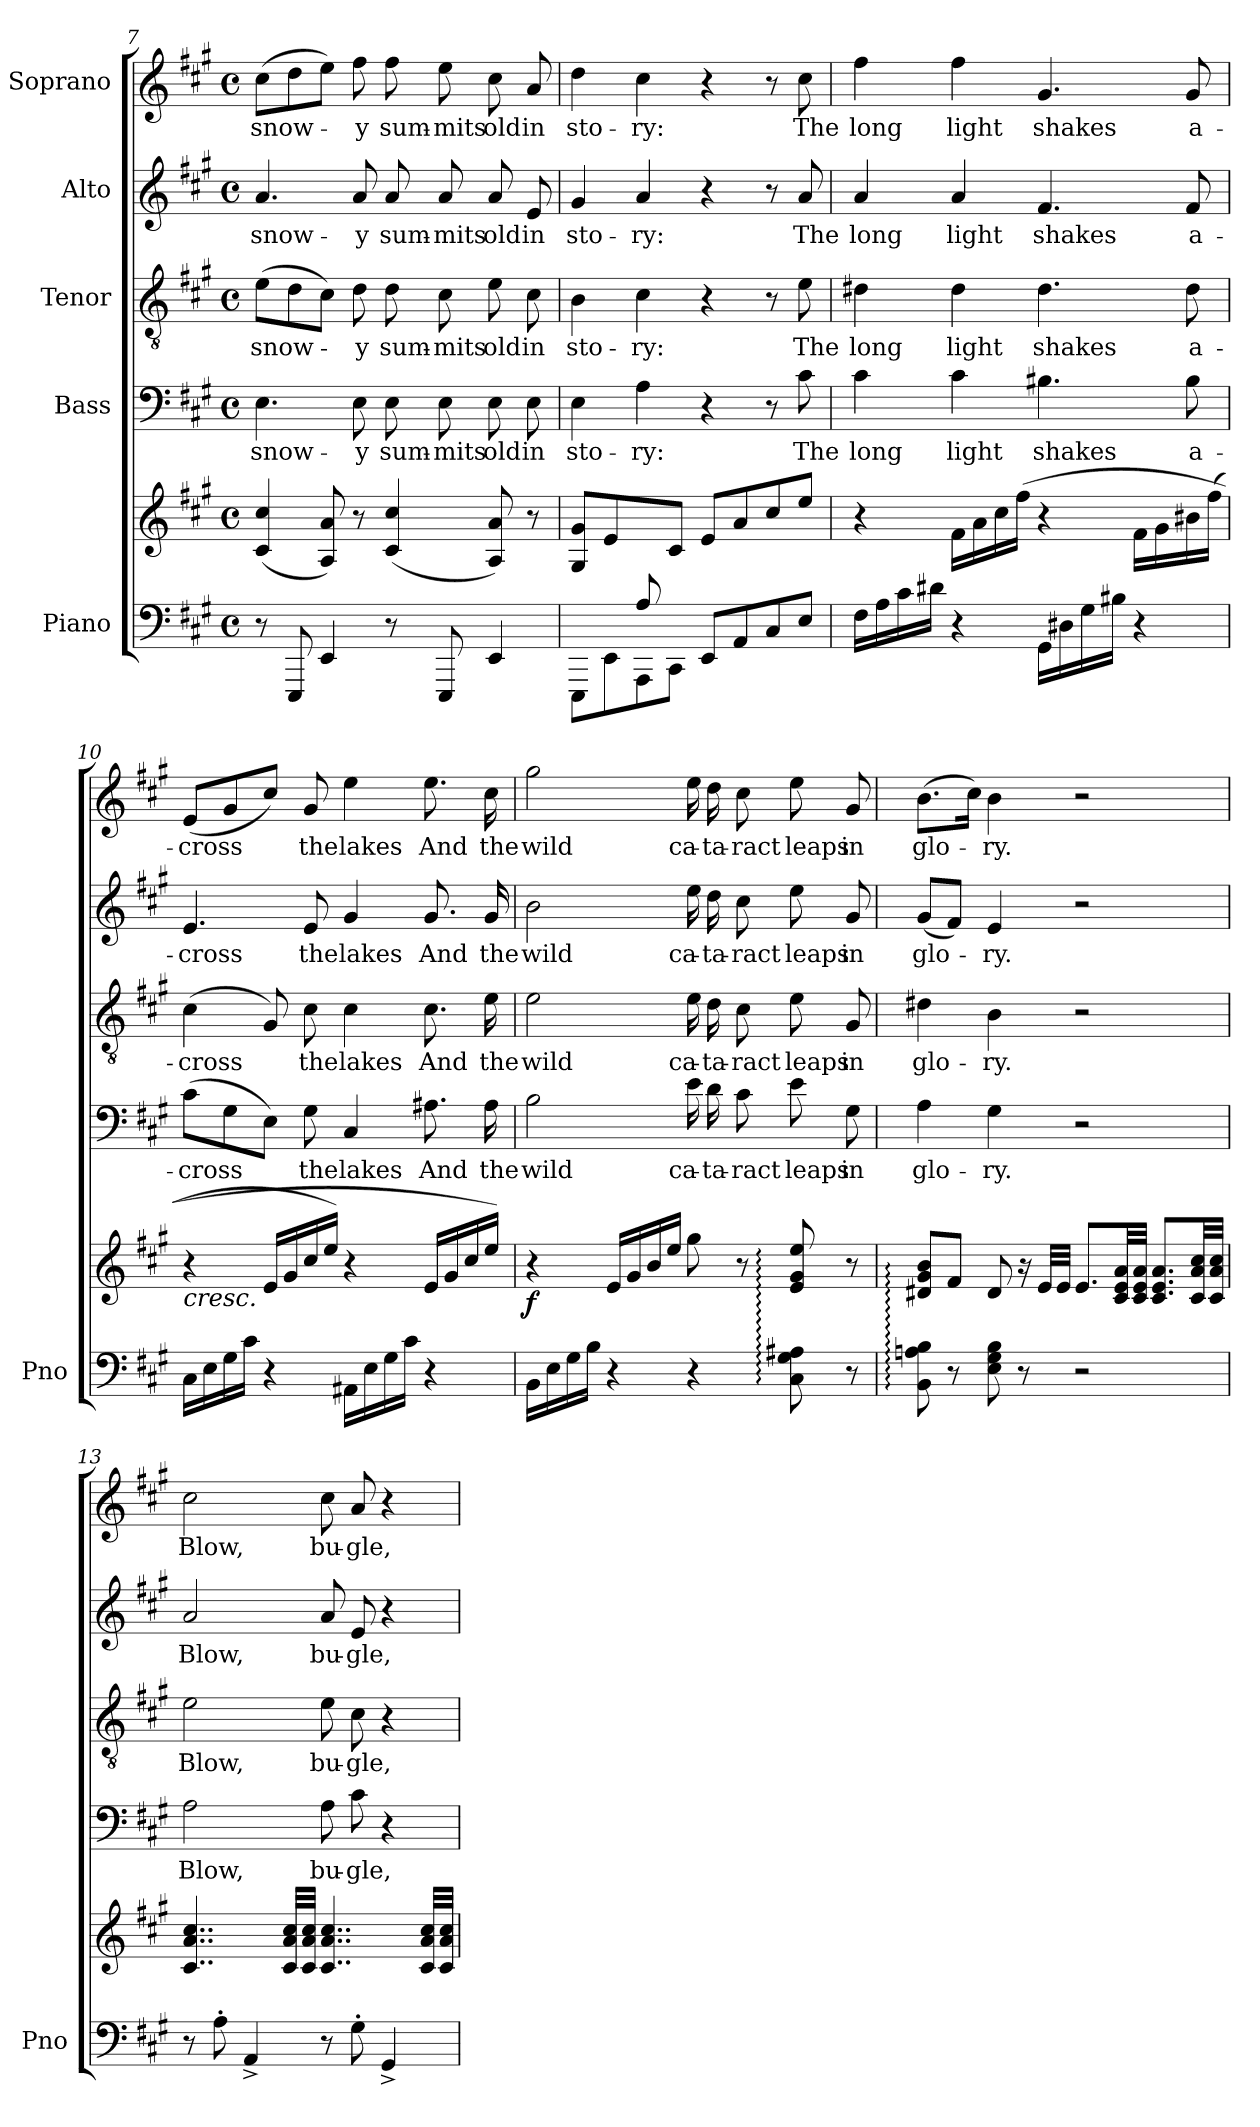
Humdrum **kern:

**kern	**kern	**dynam	**kern	**text	**kern	**text	**kern	**text	**kern	**text
*part5	*part5	*part5	*part4	*part4	*part3	*part3	*part2	*part2	*part1	*part1
*staff6	*staff5	*staff5/6	*staff4	*staff4	*staff3	*staff3	*staff2	*staff2	*staff1	*staff1
*I"Piano	*	*	*I"Bass	*	*I"Tenor	*	*I"Alto	*	*I"Soprano	*
*I'Pno	*	*	*	*	*	*	*	*	*	*
*clefF4	*clefG2	*	*clefF4	*	*clefGv2	*	*clefG2	*	*clefG2	*
*k[f#c#g#]	*k[f#c#g#]	*	*k[f#c#g#]	*	*k[f#c#g#]	*	*k[f#c#g#]	*	*k[f#c#g#]	*
*M4/4	*M4/4	*	*M4/4	*	*M4/4	*	*M4/4	*	*M4/4	*
*met(c)	*met(c)	*	*met(c)	*	*met(c)	*	*met(c)	*	*met(c)	*
=7	=7	=7	=7	=7	=7	=7	=7	=7	=7	=7
!	!	!	!	!LO:LY:b	!	!LO:LY:b	!	!LO:LY:b	!	!LO:LY:b
8r	(>4c#/ 4cc#/	.	4.E\	snow-	(8e\L	snow-	4.a/	snow-	(8cc#\L	snow-
8EEE/	.	.	.	.	8d\	.	.	.	8dd\	.
4EE/	8A/ 8a/)	.	.	.	8c#\J)	.	.	.	8ee\J)	.
!	!	!	!	!LO:LY:b	!	!LO:LY:b	!	!LO:LY:b	!	!LO:LY:b
.	8r	.	8E\	-y	8d\	-y	8a/	-y	8ff#\	-y
!	!	!	!	!LO:LY:b	!	!LO:LY:b	!	!LO:LY:b	!	!LO:LY:b
8r	(>4c#/ 4cc#/	.	8E\	sum-	8d\	sum-	8a/	sum-	8ff#\	sum-
!	!	!	!	!LO:LY:b	!	!LO:LY:b	!	!LO:LY:b	!	!LO:LY:b
8EEE/	.	.	8E\	-mits	8c#\	-mits	8a/	-mits	8ee\	-mits
!	!	!	!	!LO:LY:b	!	!LO:LY:b	!	!LO:LY:b	!	!LO:LY:b
4EE/	8A/ 8a/)	.	8E\	old	8e\	old	8a/	old	8cc#\	old
!	!	!	!	!LO:LY:b	!	!LO:LY:b	!	!LO:LY:b	!	!LO:LY:b
.	8r	.	8E\	in	8c#\	in	8e/	in	8a/	in
=8	=8	=8	=8	=8	=8	=8	=8	=8	=8	=8
*^	*	*	*	*	*	*	*	*	*	*
!	!	!	!	!	!LO:LY:b	!	!LO:LY:b	!	!LO:LY:b	!	!LO:LY:b
4ryy	8EEE\L	8G#/ 8g#/L	.	4E\	sto-	4B\	sto-	4g#/	sto-	4dd\	sto-
.	8EE\	8e/	.	.	.	.	.	.	.	.	.
!	!	!	!	!	!LO:LY:b	!	!LO:LY:b	!	!LO:LY:b	!	!LO:LY:b
8A/	8AAA\	8ryy	.	4A\	-ry:	4c#\	-ry:	4a/	-ry:	4cc#\	-ry:
2ryy	8CC#\J	8c#/J	.	.	.	.	.	.	.	.	.
.	8EE/L	8e/L	.	4r	.	4r	.	4r	.	4r	.
.	8AA/	8a/	.	.	.	.	.	.	.	.	.
.	8C#/	8cc#/	.	8r	.	8r	.	8r	.	8r	.
!	!	!	!	!	!LO:LY:b	!	!LO:LY:b	!	!LO:LY:b	!	!LO:LY:b
8ryy	8E/J	8ee/J	.	8c#\	The	8e\	The	8a/	The	8cc#\	The
=9	=9	=9	=9	=9	=9	=9	=9	=9	=9	=9	=9
!	!	!	!	!	!LO:LY:b	!	!LO:LY:b	!	!LO:LY:b	!	!LO:LY:b
*v	*v	*	*	*	*	*	*	*	*	*	*
(16F#\LL	4r	.	4c#\	long	4d#X\	long	4a/	long	4ff#\	long
16A\	.	.	.	.	.	.	.	.	.	.
16c#\	.	.	.	.	.	.	.	.	.	.
16d#X\JJ	.	.	.	.	.	.	.	.	.	.
!	!	!	!	!LO:LY:b	!	!LO:LY:b	!	!LO:LY:b	!	!LO:LY:b
4r	16f#\LL	.	4c#\	light	4d#\	light	4a/	light	4ff#\	light
.	16a\	.	.	.	.	.	.	.	.	.
.	16cc#\	.	.	.	.	.	.	.	.	.
.	(16ff#\JJ	.	.	.	.	.	.	.	.	.
!	!	!	!	!LO:LY:b	!	!LO:LY:b	!	!LO:LY:b	!	!LO:LY:b
(16GG#\LL	4r	.	4.B#X\	shakes	4.d#\	shakes	4.f#/	shakes	4.g#/	shakes
16D#X\	.	.	.	.	.	.	.	.	.	.
16G#\	.	.	.	.	.	.	.	.	.	.
16B#X\JJ	.	.	.	.	.	.	.	.	.	.
4r	16f#\LL	.	.	.	.	.	.	.	.	.
.	16g#\	.	.	.	.	.	.	.	.	.
!	!	!	!	!LO:LY:b	!	!LO:LY:b	!	!LO:LY:b	!	!LO:LY:b
.	16b#X\	.	8B#\	a-	8d#\	a-	8f#/	a-	8g#/	a-
.	(16ff#\JJ	.	.	.	.	.	.	.	.	.
!!LO:PB:g=z
=10	=10	=10	=10	=10	=10	=10	=10	=10	=10	=10
!	!LO:TX:b:i:t=cresc.	!	!	!	!	!	!	!	!	!
!	!	!	!	!LO:LY:b	!	!LO:LY:b	!	!LO:LY:b	!	!LO:LY:b
(<16C#\LL	4r	.	(8c#\L	-cross	(4c#\	-cross	4.e/	-cross	(8e/L	-cross
16E\	.	.	.	.	.	.	.	.	.	.
16G#\	.	.	8G#\	.	.	.	.	.	8g#/	.
16c#\JJ	.	.	.	.	.	.	.	.	.	.
4r	16e/LL	.	8E\J)	.	8G#/)	.	.	.	8cc#/J)	.
.	16g#/	.	.	.	.	.	.	.	.	.
!	!	!	!	!LO:LY:b	!	!LO:LY:b	!	!LO:LY:b	!	!LO:LY:b
.	16cc#/	.	8G#\	the	8c#\	the	8e/	the	8g#/	the
.	16ee/JJ)	.	.	.	.	.	.	.	.	.
!	!	!	!	!LO:LY:b	!	!LO:LY:b	!	!LO:LY:b	!	!LO:LY:b
16AA#X\LL	4r	.	4C#/	lakes	4c#\	lakes	4g#/	lakes	4ee\	lakes
16E\	.	.	.	.	.	.	.	.	.	.
16G#\	.	.	.	.	.	.	.	.	.	.
16c#\JJ	.	.	.	.	.	.	.	.	.	.
!	!	!	!	!LO:LY:b	!	!LO:LY:b	!	!LO:LY:b	!	!LO:LY:b
4r	16e/LL	.	8.A#X\	And	8.c#\	And	8.g#/	And	8.ee\	And
.	16g#/	.	.	.	.	.	.	.	.	.
.	16cc#/	.	.	.	.	.	.	.	.	.
!	!	!	!	!LO:LY:b	!	!LO:LY:b	!	!LO:LY:b	!	!LO:LY:b
.	16ee/JJ)	.	16A#\	the	16e\	the	16g#/	the	16cc#\	the
=11	=11	=11	=11	=11	=11	=11	=11	=11	=11	=11
!	!	!LO:DY:b	!	!LO:LY:b	!	!LO:LY:b	!	!LO:LY:b	!	!LO:LY:b
16BB\LL	4r	f	2B\	wild	2e\	wild	2b\	wild	2gg#\	wild
16E\	.	.	.	.	.	.	.	.	.	.
16G#\	.	.	.	.	.	.	.	.	.	.
16B\JJ	.	.	.	.	.	.	.	.	.	.
4r	16e/LL	.	.	.	.	.	.	.	.	.
.	16g#/	.	.	.	.	.	.	.	.	.
.	16b/	.	.	.	.	.	.	.	.	.
.	16ee/JJ	.	.	.	.	.	.	.	.	.
!	!	!	!	!LO:LY:b	!	!LO:LY:b	!	!LO:LY:b	!	!LO:LY:b
4r	8gg#\)	.	16e\	ca-	16e\	ca-	16ee\	ca-	16ee\	ca-
!	!	!	!	!LO:LY:b	!	!LO:LY:b	!	!LO:LY:b	!	!LO:LY:b
.	.	.	16d\	-ta-	16d\	-ta-	16dd\	-ta-	16dd\	-ta-
!	!	!	!	!LO:LY:b	!	!LO:LY:b	!	!LO:LY:b	!	!LO:LY:b
.	8r	.	8c#\	-ract	8c#\	-ract	8cc#\	-ract	8cc#\	-ract
!	!	!	!	!LO:LY:b	!	!LO:LY:b	!	!LO:LY:b	!	!LO:LY:b
8C#\:: 8G#\:: 8A#X\::	8e/:: 8g#/:: 8ee/::	.	8e\	leaps	8e\	leaps	8ee\	leaps	8ee\	leaps
!	!	!	!	!LO:LY:b	!	!LO:LY:b	!	!LO:LY:b	!	!LO:LY:b
8r	8r	.	8G#\	in	8G#/	in	8g#/	in	8g#/	in
!!LO:LB:g=z
=12	=12	=12	=12	=12	=12	=12	=12	=12	=12	=12
!	!	!	!	!LO:LY:b	!	!LO:LY:b	!	!LO:LY:b	!	!LO:LY:b
8BB\:: 8An\:: 8B\::	8d#X/:: 8g#/:: 8b/::L	.	4A\	glo-	4d#X\	glo-	(8g#/L	glo-	(8.b\L	glo-
8r	8f#/J	.	.	.	.	.	8f#/J)	.	.	.
.	.	.	.	.	.	.	.	.	16cc#\Jk)	.
!	!	!	!	!LO:LY:b	!	!LO:LY:b	!	!LO:LY:b	!	!LO:LY:b
8E\ 8G#\ 8B\	8d#/	.	4G#\	-ry.	4B\	-ry.	4e/	-ry.	4b\	-ry.
8r	16r	.	.	.	.	.	.	.	.	.
.	32e/LLL	.	.	.	.	.	.	.	.	.
.	32e/JJJ	.	.	.	.	.	.	.	.	.
2r	8.e/L	.	2r	.	2r	.	2r	.	2r	.
.	32c#/ 32e/ 32a/LL	.	.	.	.	.	.	.	.	.
.	32c#/ 32e/ 32a/JJJ	.	.	.	.	.	.	.	.	.
.	8.c#/ 8.e/ 8.a/L	.	.	.	.	.	.	.	.	.
.	32c#/ 32a/ 32cc#/LL	.	.	.	.	.	.	.	.	.
.	32c#/ 32a/ 32cc#/JJJ	.	.	.	.	.	.	.	.	.
!!LO:LB:g=z
=13	=13	=13	=13	=13	=13	=13	=13	=13	=13	=13
!	!	!	!	!LO:LY:b	!	!LO:LY:b	!	!LO:LY:b	!	!LO:LY:b
8r	4..c#/ 4..a/ 4..cc#/	.	2A\	Blow,	2e\	Blow,	2a/	Blow,	2cc#\	Blow,
8A'\	.	.	.	.	.	.	.	.	.	.
4AA^>/	.	.	.	.	.	.	.	.	.	.
.	32c#/ 32a/ 32cc#/LLL	.	.	.	.	.	.	.	.	.
.	32c#/ 32a/ 32cc#/JJJ	.	.	.	.	.	.	.	.	.
!	!	!	!	!LO:LY:b	!	!LO:LY:b	!	!LO:LY:b	!	!LO:LY:b
8r	4..c#/ 4..a/ 4..cc#/	.	8A\	bu-	8e\	bu-	8a/	bu-	8cc#\	bu-
!	!	!	!	!LO:LY:b	!	!LO:LY:b	!	!LO:LY:b	!	!LO:LY:b
8G#'\	.	.	8c#\	-gle,	8c#\	-gle,	8e/	-gle,	8a/	-gle,
4GG#^>/	.	.	4r	.	4r	.	4r	.	4r	.
.	32c#/ 32a/ 32cc#/LLL	.	.	.	.	.	.	.	.	.
.	32c#/ 32a/ 32cc#/JJJ	.	.	.	.	.	.	.	.	.
=	=	=	=	=	=	=	=	=	=	=
*-	*-	*-	*-	*-	*-	*-	*-	*-	*-	*-
